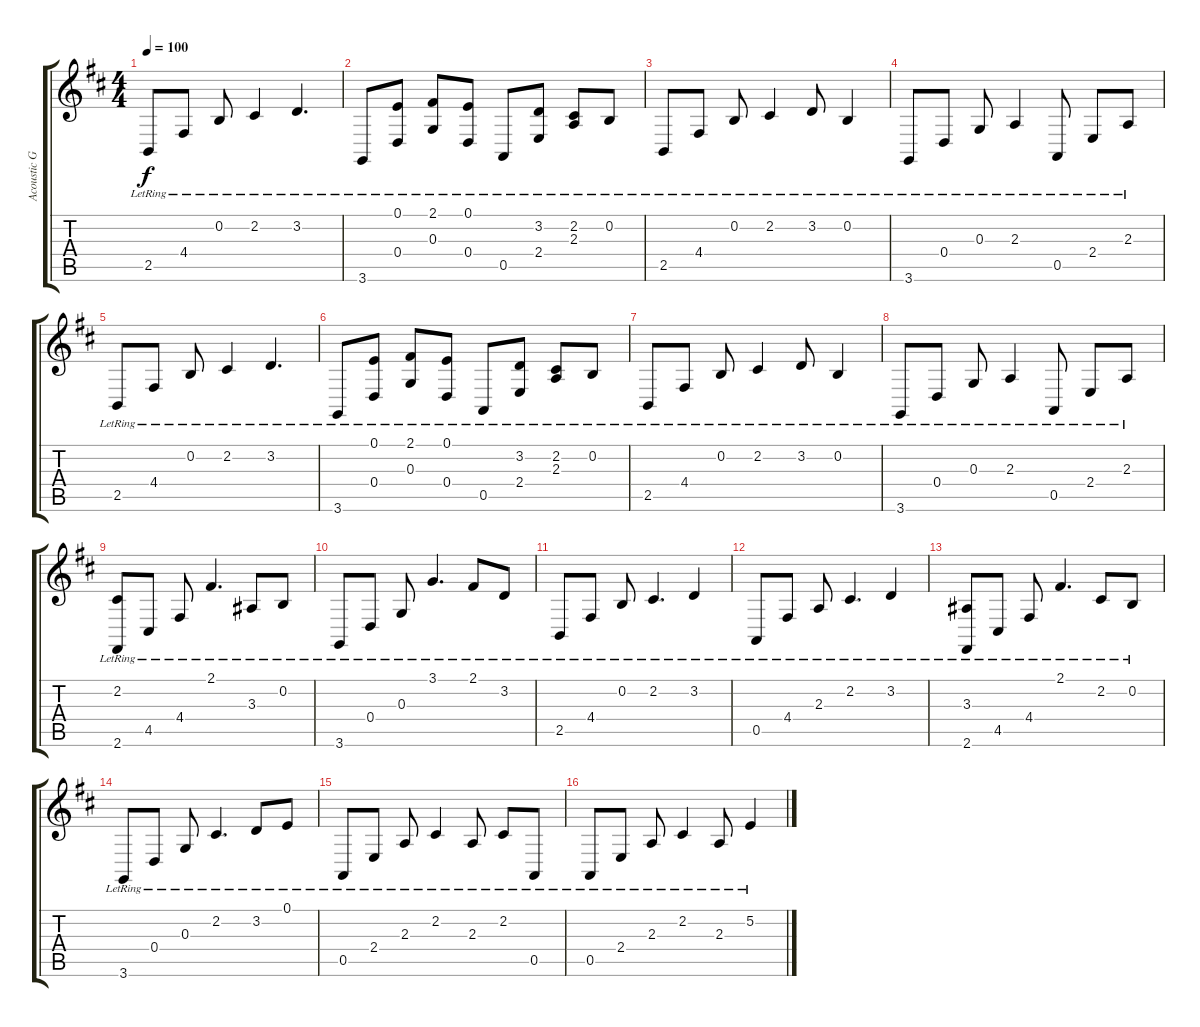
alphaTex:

\track ("Acoustic Grand Piano" "Acoustic G") {instrument acousticgrandpiano}
\staff {score tabs}
\tuning (E4 B3 G3 D3 A2 E2) {hide}
\ts (4 4)
\tempo 100
\clef g2
\ks d
2.5{lr}.8{dy f} 4.4{lr}.8 0.2{lr}.8 2.2{lr}.4 3.2{lr}.4{d} |
3.6{lr}.8 (0.1{lr} 0.4{lr}).8 (2.1{lr} 0.3{lr}).8 (0.1{lr} 0.4{lr}).8 0.5{lr}.8 (3.2{lr} 2.4{lr}).8 (2.2{lr} 2.3{lr}).8 0.2{lr}.8 |
2.5{lr}.8 4.4{lr}.8 0.2{lr}.8 2.2{lr}.4 3.2{lr}.8 0.2{lr}.4 |
3.6{lr}.8 0.4{lr}.8 0.3{lr}.8 2.3{lr}.4 0.5{lr}.8 2.4{lr}.8 2.3{lr}.8 |
2.5{lr}.8 4.4{lr}.8 0.2{lr}.8 2.2{lr}.4 3.2{lr}.4{d} |
3.6{lr}.8 (0.1{lr} 0.4{lr}).8 (2.1{lr} 0.3{lr}).8 (0.1{lr} 0.4{lr}).8 0.5{lr}.8 (3.2{lr} 2.4{lr}).8 (2.2{lr} 2.3{lr}).8 0.2{lr}.8 |
2.5{lr}.8 4.4{lr}.8 0.2{lr}.8 2.2{lr}.4 3.2{lr}.8 0.2{lr}.4 |
3.6{lr}.8 0.4{lr}.8 0.3{lr}.8 2.3{lr}.4 0.5{lr}.8 2.4{lr}.8 2.3{lr}.8 |
(2.2{lr} 2.6{lr}).8 4.5{lr}.8 4.4{lr}.8 2.1{lr}.4{d} 3.3{lr}.8 0.2{lr}.8 |
3.6{lr}.8 0.4{lr}.8 0.3{lr}.8 3.1{lr}.4{d} 2.1{lr}.8 3.2{lr}.8 |
2.5{lr}.8 4.4{lr}.8 0.2{lr}.8 2.2{lr}.4{d} 3.2{lr}.4 |
0.5{lr}.8 4.4{lr}.8 2.3{lr}.8 2.2{lr}.4{d} 3.2{lr}.4 |
(3.3{lr} 2.6{lr}).8 4.5{lr}.8 4.4{lr}.8 2.1{lr}.4{d} 2.2{lr}.8 0.2{lr}.8 |
3.6{lr}.8 0.4{lr}.8 0.3{lr}.8 2.2{lr}.4{d} 3.2{lr}.8 0.1{lr}.8 |
0.5{lr}.8 2.4{lr}.8 2.3{lr}.8 2.2{lr}.4 2.3{lr}.8 2.2{lr}.8 0.5{lr}.8 |
0.5{lr}.8 2.4{lr}.8 2.3{lr}.8 2.2{lr}.4 2.3{lr}.8 5.2{lr}.4
